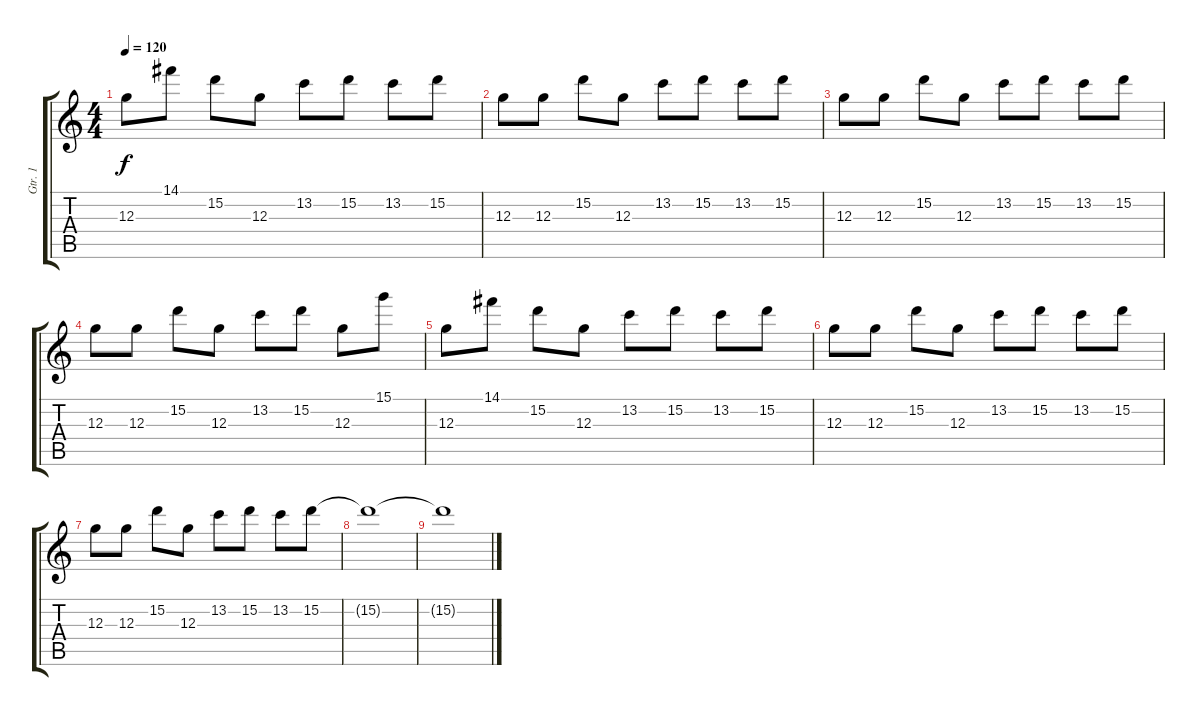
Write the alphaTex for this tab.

\track ("Gtr. 1" "Gtr. 1") {instrument electricguitarclean}
\staff {score tabs}
\tuning (E4 B3 G3 D3 A2 E2) {hide}
\ts (4 4)
\tempo 120
\clef g2
\ks c
12.3.8{dy f} 14.1.8 15.2.8 12.3.8 13.2.8 15.2.8 13.2.8 15.2.8 |
12.3.8 12.3.8 15.2.8 12.3.8 13.2.8 15.2.8 13.2.8 15.2.8 |
12.3.8 12.3.8 15.2.8 12.3.8 13.2.8 15.2.8 13.2.8 15.2.8 |
12.3.8 12.3.8 15.2.8 12.3.8 13.2.8 15.2.8 12.3.8 15.1.8 |
12.3.8 14.1.8 15.2.8 12.3.8 13.2.8 15.2.8 13.2.8 15.2.8 |
12.3.8 12.3.8 15.2.8 12.3.8 13.2.8 15.2.8 13.2.8 15.2.8 |
12.3.8 12.3.8 15.2.8 12.3.8 13.2.8 15.2.8 13.2.8 15.2.8 |
15.2{t}.1 |
15.2{t}.1
